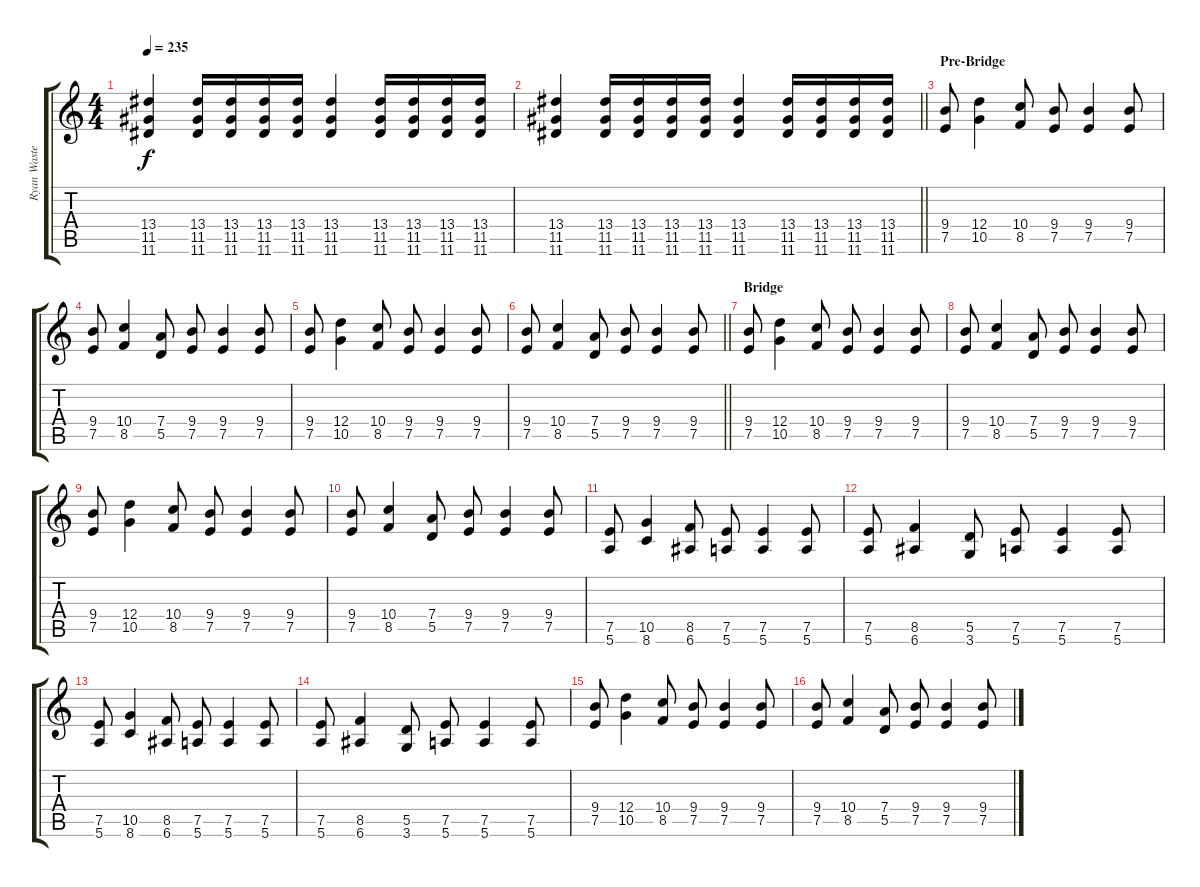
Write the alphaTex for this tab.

\track ("Ryan Waste (Left)" "Ryan Waste") {instrument distortionguitar}
\staff {score tabs}
\tuning (E4 B3 G3 D3 A2 E2) {hide}
\ts (4 4)
\tempo 235
\clef g2
\ks c
(13.4 11.5 11.6).4{dy f} (13.4 11.5 11.6).16 (13.4 11.5 11.6).16 (13.4 11.5 11.6).16 (13.4 11.5 11.6).16 (13.4 11.5 11.6).4 (13.4 11.5 11.6).16 (13.4 11.5 11.6).16 (13.4 11.5 11.6).16 (13.4 11.5 11.6).16 |
\barLineRight lightlight
(13.4 11.5 11.6).4 (13.4 11.5 11.6).16 (13.4 11.5 11.6).16 (13.4 11.5 11.6).16 (13.4 11.5 11.6).16 (13.4 11.5 11.6).4 (13.4 11.5 11.6).16 (13.4 11.5 11.6).16 (13.4 11.5 11.6).16 (13.4 11.5 11.6).16 |
\section ("" "Pre-Bridge")
(9.4 7.5).8 (12.4 10.5).4 (10.4 8.5).8 (9.4 7.5).8 (9.4 7.5).4 (9.4 7.5).8 |
(9.4 7.5).8 (10.4 8.5).4 (7.4 5.5).8 (9.4 7.5).8 (9.4 7.5).4 (9.4 7.5).8 |
(9.4 7.5).8 (12.4 10.5).4 (10.4 8.5).8 (9.4 7.5).8 (9.4 7.5).4 (9.4 7.5).8 |
\barLineRight lightlight
(9.4 7.5).8 (10.4 8.5).4 (7.4 5.5).8 (9.4 7.5).8 (9.4 7.5).4 (9.4 7.5).8 |
\section ("" "Bridge")
(9.4 7.5).8 (12.4 10.5).4 (10.4 8.5).8 (9.4 7.5).8 (9.4 7.5).4 (9.4 7.5).8 |
(9.4 7.5).8 (10.4 8.5).4 (7.4 5.5).8 (9.4 7.5).8 (9.4 7.5).4 (9.4 7.5).8 |
(9.4 7.5).8 (12.4 10.5).4 (10.4 8.5).8 (9.4 7.5).8 (9.4 7.5).4 (9.4 7.5).8 |
(9.4 7.5).8 (10.4 8.5).4 (7.4 5.5).8 (9.4 7.5).8 (9.4 7.5).4 (9.4 7.5).8 |
(7.5 5.6).8 (10.5 8.6).4 (8.5 6.6).8 (7.5 5.6).8 (7.5 5.6).4 (7.5 5.6).8 |
(7.5 5.6).8 (8.5 6.6).4 (5.5 3.6).8 (7.5 5.6).8 (7.5 5.6).4 (7.5 5.6).8 |
(7.5 5.6).8 (10.5 8.6).4 (8.5 6.6).8 (7.5 5.6).8 (7.5 5.6).4 (7.5 5.6).8 |
(7.5 5.6).8 (8.5 6.6).4 (5.5 3.6).8 (7.5 5.6).8 (7.5 5.6).4 (7.5 5.6).8 |
(9.4 7.5).8 (12.4 10.5).4 (10.4 8.5).8 (9.4 7.5).8 (9.4 7.5).4 (9.4 7.5).8 |
(9.4 7.5).8 (10.4 8.5).4 (7.4 5.5).8 (9.4 7.5).8 (9.4 7.5).4 (9.4 7.5).8
